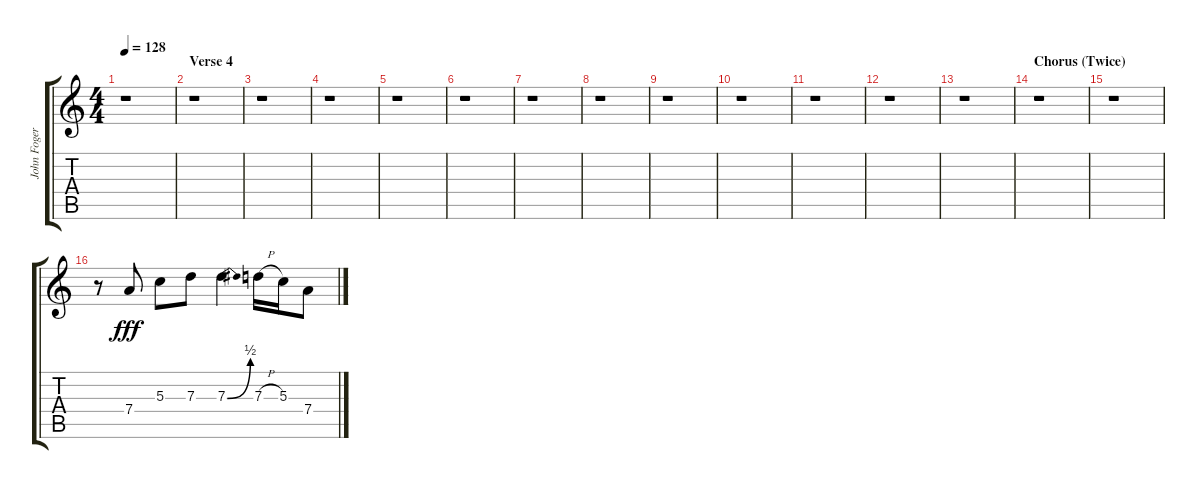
\track ("John Fogerty" "John Foger") {instrument acousticguitarnylon}
\staff {score tabs}
\tuning (E4 B3 G3 D3 A2 E2) {hide}
\ts (4 4)
\tempo 128
\clef g2
\ks c
r.1{dy fff} |
\section ("" "Verse 4")
r.1 |
r.1 |
r.1 |
r.1 |
r.1 |
r.1 |
r.1 |
r.1 |
r.1 |
r.1 |
r.1 |
r.1 |
\section ("" "Chorus (Twice)")
r.1 |
r.1 |
r.8{volume 15 instrument acousticguitarnylon} 7.4.8 5.3.8 7.3.8 7.3{be (bend 0 0 60 2)}.4 7.3{h}.16 5.3.16 7.4.8
